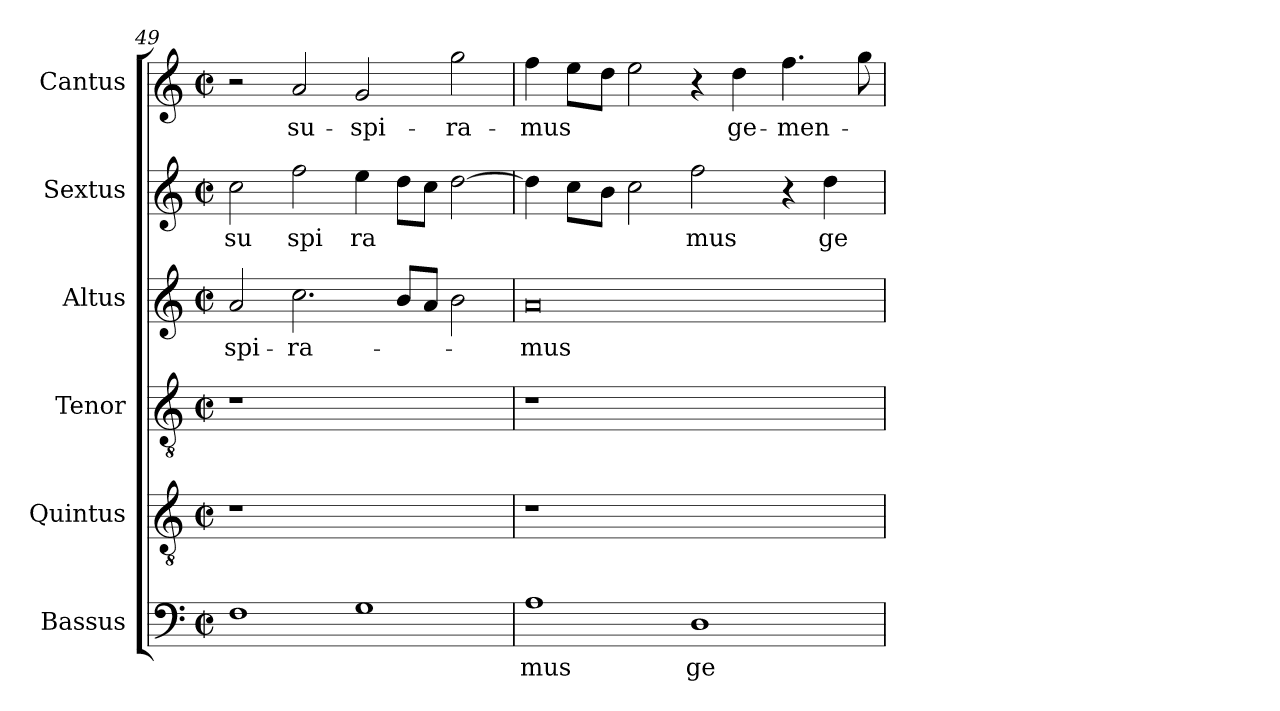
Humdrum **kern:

**kern	**text	**kern	**kern	**kern	**text	**kern	**text	**kern	**text
*part6	*part6	*part5	*part4	*part3	*part3	*part2	*part2	*part1	*part1
*staff6	*staff6	*staff5	*staff4	*staff3	*staff3	*staff2	*staff2	*staff1	*staff1
*I"Bassus	*	*I"Quintus	*I"Tenor	*I"Altus	*	*I"Sextus	*	*I"Cantus	*
*I'Bassus	*	*I'Quintus	*I'Tenor	*I'Altus	*	*I'Sextus	*	*I'Cantus	*
*clefF4	*	*clefGv2	*clefGv2	*clefG2	*	*clefG2	*	*clefG2	*
*M2/2	*	*M2/2	*M2/2	*M2/2	*	*M2/2	*	*M2/2	*
*met(c|)	*	*met(c|)	*met(c|)	*met(c|)	*	*met(c|)	*	*met(c|)	*
=49	=49	=49	=49	=49	=49	=49	=49	=49	=49
!	!	!	!	!	!LO:LY:b:cj	!	!LO:LY:b:cj	!	!
1F	.	1r	1r	2a/	-spi-	2cc\	su	2r	.
!	!	!	!	!	!LO:LY:b:cj	!	!LO:LY:b:cj	!	!LO:LY:b:cj
.	.	.	.	2.cc\	-ra-	2ff\	spi	2a/	su-
!	!	!	!	!	!	!	!LO:LY:b:cj	!	!LO:LY:b:cj
1G	.	1ryy	1ryy	.	.	4ee\	ra	2g/	-spi-
.	.	.	.	8b/L	.	8dd\L	.	.	.
.	.	.	.	8a/J	.	8cc\J	.	.	.
!	!	!	!	!	!	!	!	!	!LO:LY:b:cj
.	.	.	.	2b\	.	[>2dd\	.	2gg\	-ra-
!!LO:LB:g=z
=50	=50	=50	=50	=50	=50	=50	=50	=50	=50
!	!LO:LY:b:cj	!	!	!	!LO:LY:b:cj	!	!	!	!LO:LY:b
*	*	*	*	*	*	*^	*	*	*
1A	mus	1r	1r	0a	-mus	4dd\]	4ryy	.	4ff\	-mus
.	.	.	.	.	.	8cc\L	32ryy	.	8ee\L	.
.	.	.	.	.	.	.	1ryy	.	.	.
.	.	.	.	.	.	8b\J	.	.	8dd\J	.
.	.	.	.	.	.	2cc\	.	.	2ee\	.
!	!LO:LY:b:cj	!	!	!	!	!	!	!LO:LY:b:cj	!	!
1D	ge	1ryy	1ryy	.	.	2ff\	.	mus	4r	.
!	!	!	!	!	!	!	!	!	!	!LO:LY:b:cj
.	.	.	.	.	.	.	.	.	4dd\	ge-
.	.	.	.	.	.	.	2ryy	.	.	.
!	!	!	!	!	!	!	!	!	!	!LO:LY:b
.	.	.	.	.	.	4r	.	.	4.ff\	-men-
!	!	!	!	!	!	!	!	!LO:LY:b:cj	!	!
.	.	.	.	.	.	4dd\	.	ge-	.	.
.	.	.	.	.	.	.	8..ryy	.	.	.
.	.	.	.	.	.	.	.	.	8gg\	.
*	*	*	*	*	*	*v	*v	*	*	*
=	=	=	=	=	=	=	=	=	=
*-	*-	*-	*-	*-	*-	*-	*-	*-	*-
